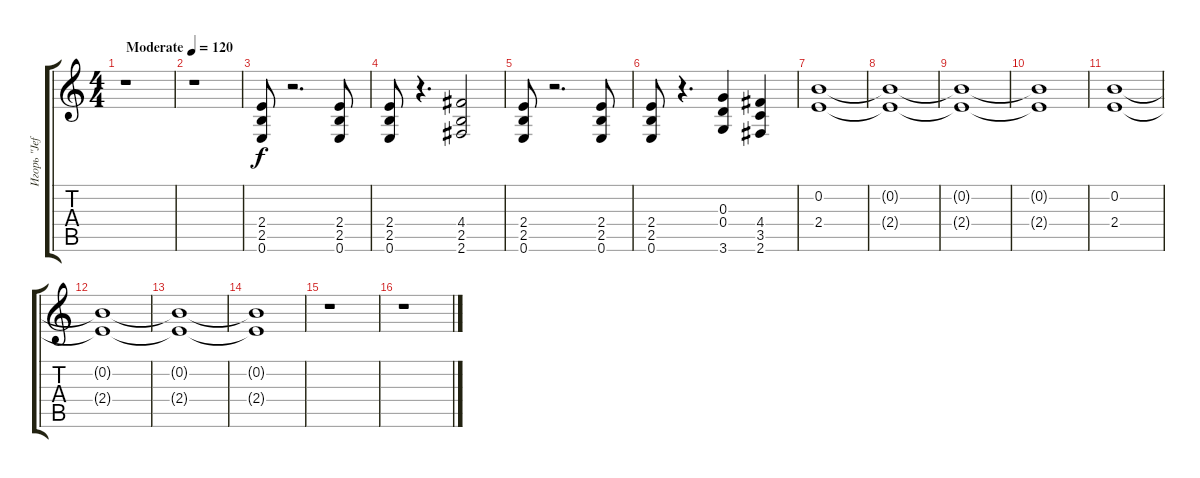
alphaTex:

\track ("Игорь \"Jeff\" Поляков" "Игорь \"Jef") {instrument distortionguitar}
\staff {score tabs}
\tuning (E4 B3 G3 D3 A2 E2) {hide}
\ts (4 4)
\tempo (120 "Moderate")
\clef g2
\ks c
r.1{dy f instrument distortionguitar} |
r.1 |
(2.4 2.5 0.6).8 r.2{d} (2.4 2.5 0.6).8 |
(2.4 2.5 0.6).8 r.4{d} (4.4 2.5 2.6).2 |
(2.4 2.5 0.6).8 r.2{d} (2.4 2.5 0.6).8 |
(2.4 2.5 0.6).8 r.4{d} (0.3 0.4 3.6).4 (4.4 3.5 2.6).4 |
(0.2 2.4).1 |
(0.2{t} 2.4{t}).1 |
(0.2{t} 2.4{t}).1 |
(0.2{t} 2.4{t}).1 |
(0.2 2.4).1 |
(0.2{t} 2.4{t}).1 |
(0.2{t} 2.4{t}).1 |
(0.2{t} 2.4{t}).1 |
r.1 |
r.1
